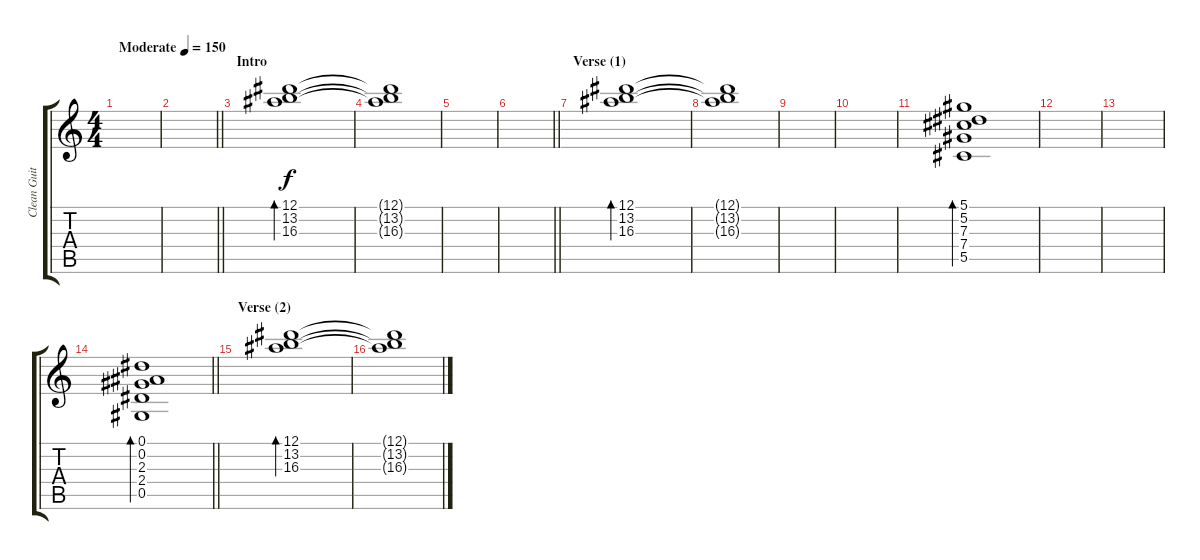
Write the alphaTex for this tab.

\track ("Clean Guitar Back" "Clean Guit") {instrument electricguitarclean}
\staff {score tabs}
\tuning (Eb4 Bb3 Gb3 Db3 Ab2 Eb2) {hide}
\ts (4 4)
\tempo (150 "Moderate")
\clef g2
\ks c
|
\barLineRight lightlight
|
\section ("" "Intro")
(12.1 13.2 16.3).1{bd 240} |
(12.1{t} 13.2{t} 16.3{t}).1 |
|
\barLineRight lightlight
|
\section ("" "Verse (1)")
(12.1 13.2 16.3).1{bd 240} |
(12.1{t} 13.2{t} 16.3{t}).1 |
|
|
(5.1 5.2 7.3 7.4 5.5).1{bd 120} |
|
|
\barLineRight lightlight
(0.1 0.2 2.3 2.4 0.5).1{bd 120} |
\section ("" "Verse (2)")
(12.1 13.2 16.3).1{bd 240} |
(12.1{t} 13.2{t} 16.3{t}).1
